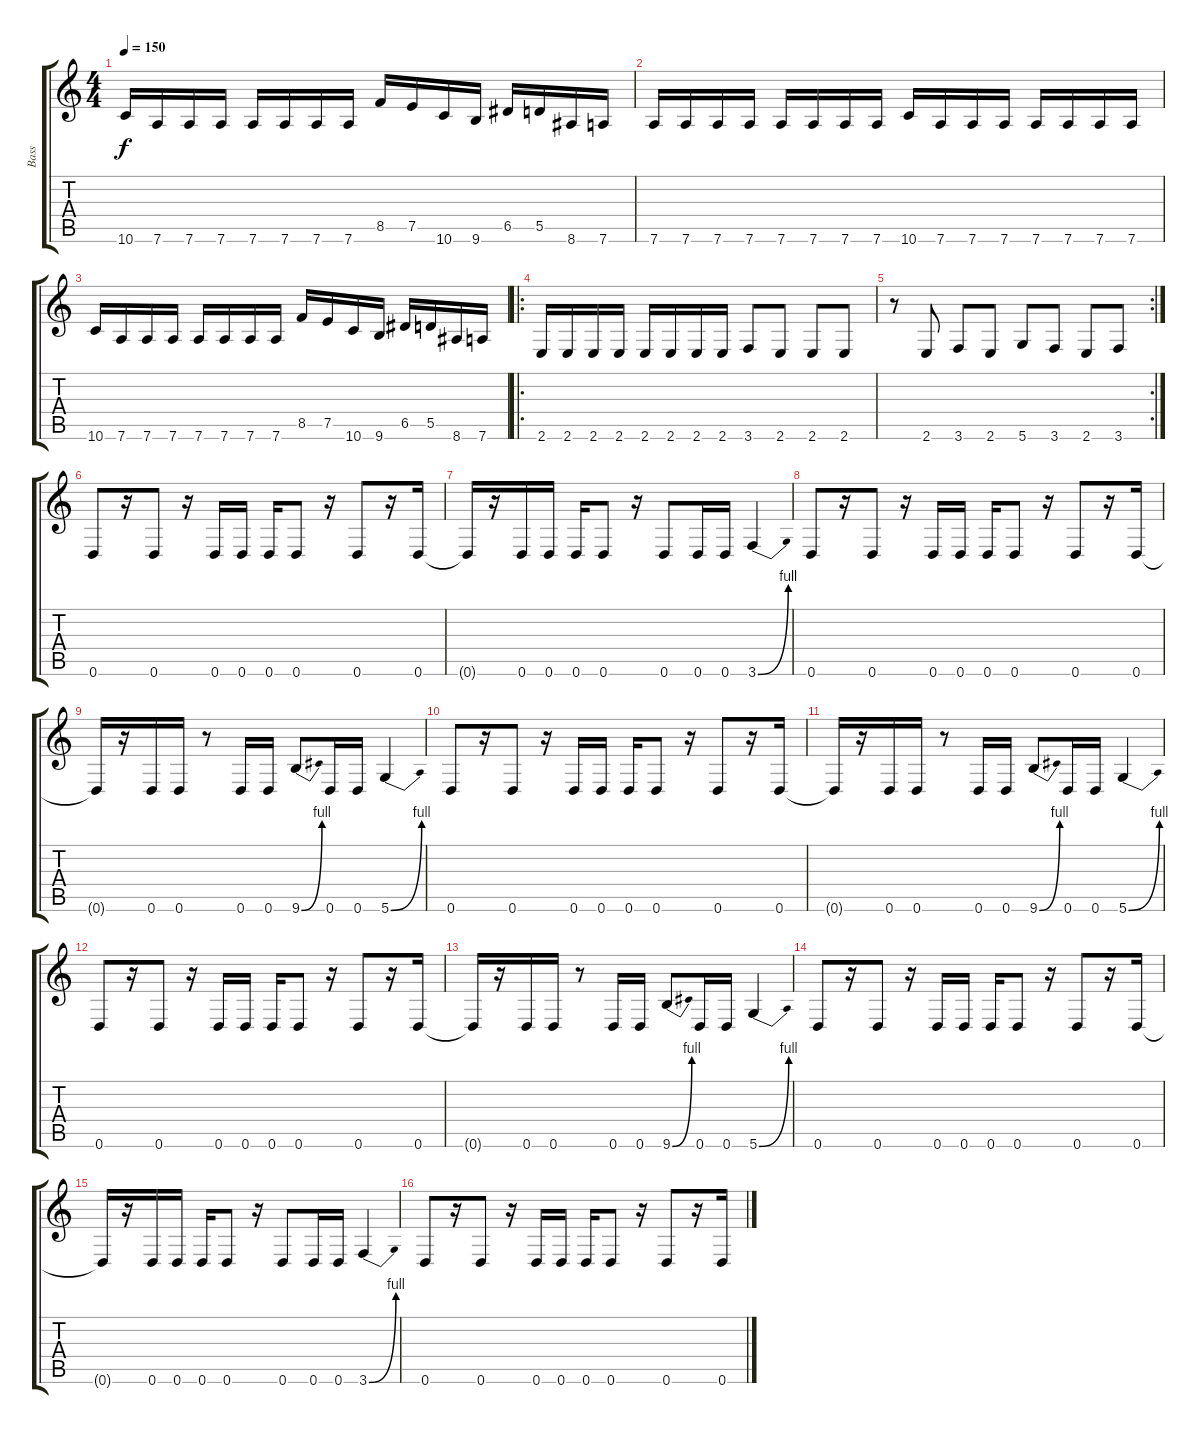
\track ("Bass" "Bass") {instrument electricbasspick}
\staff {score tabs}
\tuning (E4 B3 G3 D3 A2 D2) {hide}
\ts (4 4)
\tempo 150
\clef g2
\ks c
10.6.16{dy f} 7.6.16 7.6.16 7.6.16 7.6.16 7.6.16 7.6.16 7.6.16 8.5.16 7.5.16 10.6.16 9.6.16 6.5.16 5.5.16 8.6.16 7.6.16 |
7.6.16 7.6.16 7.6.16 7.6.16 7.6.16 7.6.16 7.6.16 7.6.16 10.6.16 7.6.16 7.6.16 7.6.16 7.6.16 7.6.16 7.6.16 7.6.16 |
10.6.16 7.6.16 7.6.16 7.6.16 7.6.16 7.6.16 7.6.16 7.6.16 8.5.16 7.5.16 10.6.16 9.6.16 6.5.16 5.5.16 8.6.16 7.6.16 |
\ro
2.6.16 2.6.16 2.6.16 2.6.16 2.6.16 2.6.16 2.6.16 2.6.16 3.6.8 2.6.8 2.6.8 2.6.8 |
\rc 2
r.8 2.6.8 3.6.8 2.6.8 5.6.8 3.6.8 2.6.8 3.6.8 |
0.6.8 r.16 0.6.8 r.16 0.6.16 0.6.16 0.6.16 0.6.8 r.16 0.6.8 r.16 0.6.16 |
0.6{t}.16 r.16 0.6.16 0.6.16 0.6.16 0.6.8 r.16 0.6.8 0.6.16 0.6.16 3.6{be (bend 0 0 60 4)}.4 |
0.6.8 r.16 0.6.8 r.16 0.6.16 0.6.16 0.6.16 0.6.8 r.16 0.6.8 r.16 0.6.16 |
0.6{t}.16 r.16 0.6.16 0.6.16 r.8 0.6.16 0.6.16 9.6{be (bend 0 0 60 4)}.8 0.6.16 0.6.16 5.6{be (bend 0 0 60 4)}.4 |
0.6.8 r.16 0.6.8 r.16 0.6.16 0.6.16 0.6.16 0.6.8 r.16 0.6.8 r.16 0.6.16 |
0.6{t}.16 r.16 0.6.16 0.6.16 r.8 0.6.16 0.6.16 9.6{be (bend 0 0 60 4)}.8 0.6.16 0.6.16 5.6{be (bend 0 0 60 4)}.4 |
0.6.8 r.16 0.6.8 r.16 0.6.16 0.6.16 0.6.16 0.6.8 r.16 0.6.8 r.16 0.6.16 |
0.6{t}.16 r.16 0.6.16 0.6.16 r.8 0.6.16 0.6.16 9.6{be (bend 0 0 60 4)}.8 0.6.16 0.6.16 5.6{be (bend 0 0 60 4)}.4 |
0.6.8 r.16 0.6.8 r.16 0.6.16 0.6.16 0.6.16 0.6.8 r.16 0.6.8 r.16 0.6.16 |
0.6{t}.16 r.16 0.6.16 0.6.16 0.6.16 0.6.8 r.16 0.6.8 0.6.16 0.6.16 3.6{be (bend 0 0 60 4)}.4 |
0.6.8 r.16 0.6.8 r.16 0.6.16 0.6.16 0.6.16 0.6.8 r.16 0.6.8 r.16 0.6.16
